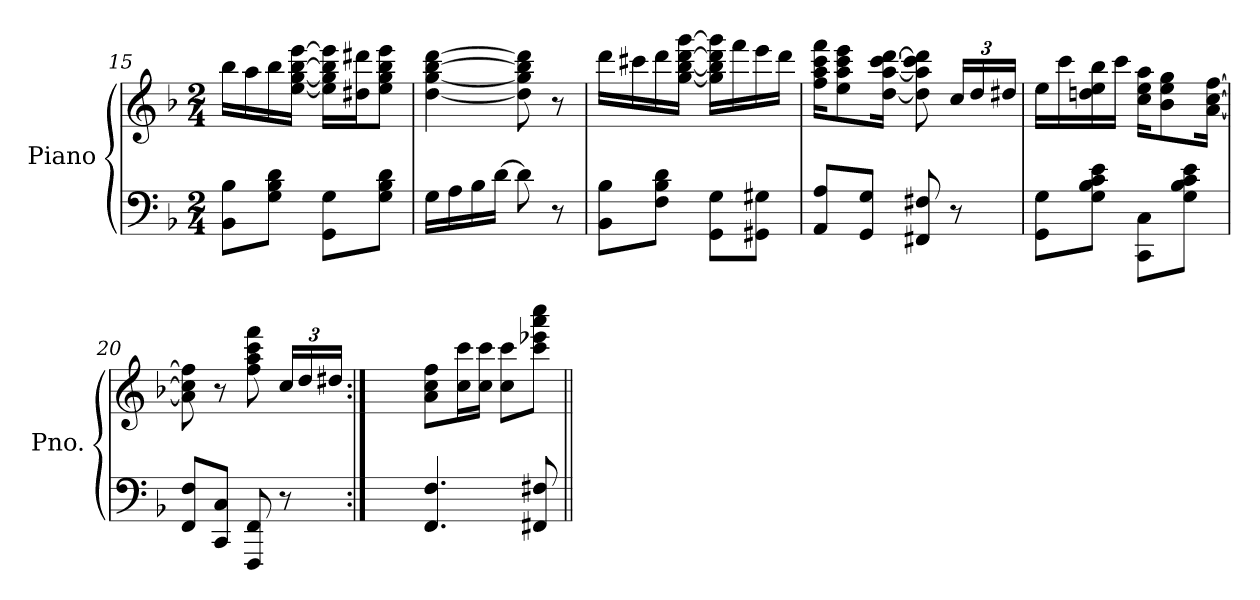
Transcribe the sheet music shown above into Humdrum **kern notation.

**kern	**kern
*part1	*part1
*staff2	*staff1
*I"Piano	*
*I'Pno.	*
*clefF4	*clefG2
*k[b-]	*k[b-]
*M2/4	*M2/4
=15	=15
8BB-\ 8B-\L	16bb-\LL
.	16aa\
8G\ 8B-\ 8d\J	16bb-\
.	[16ee\ [16gg\ [16bb-\ [16eee\JJ
8GG\ 8G\L	16ee\] 16gg\] 16bb-\] 16eee\]LL
.	16dd#X\ 16ddd#X\J
8G\ 8B-\ 8d\J	8ee\ 8gg\ 8bb-\ 8eee\J
=16	=16
16G\LL	[4dd\ [4gg\ [4bb-\ [4ddd\
16A\	.
16B-\	.
[16d\JJ	.
8d\]	8dd\] 8gg\] 8bb-\] 8ddd\]
8r	8r
!!LO:PB:g=z
=17	=17
8BB-\ 8B-\L	16ddd\LL
.	16ccc#X\
8F\ 8B-\ 8d\J	16ddd\
.	[16gg\ [16bb-\ [16ddd\ [16ggg\JJ
8GG\ 8G\L	16gg\] 16bb-\] 16ddd\] 16ggg\]LL
.	16fff\
8GG#X\ 8G#X\J	16eee\
.	16ddd\JJ
=18	=18
8AA/ 8A/L	16ff\ 16aa\ 16ccc\ 16fff\KL
.	8ee\ 8aa\ 8ccc\ 8eee\
8GG/ 8G/J	.
.	[16dd\ [16aa\ [16ccc\ [16ddd\Jk
8FF#X/ 8F#X/	8dd\] 8aa\] 8ccc\] 8ddd\]
*	*Xbrackettup
8r	24cc!/LL
.	24dd!/
.	24dd#X!/JJ
=19	=19
8GG\ 8G\L	16ee\LL
.	16ccc\
8G\ 8B-\ 8c\ 8e\J	16ddn\ 16ee\ 16bb-\
.	16ccc\JJ
8CC\ 8C\L	16cc\ 16ee\ 16aa\KL
.	8b-\ 8ee\ 8gg\
8G\ 8B-\ 8c\ 8e\J	.
.	[16a\ [16cc\ [16ff\Jk
=20	=20
8FF/ 8F/L	8a\] 8cc\] 8ff\]
8CC/ 8C/J	8r
8FFF/ 8FF/	8ff\ 8aa\ 8ccc\ 8fff\
8r	24cc!/LL
.	24dd!/
.	24dd#X!/JJ
=21:|!	=21:|!
.	[8qa/yy [8qcc/yy [8qff/yy
4.FF/ 4.F/	8a\] 8cc\] 8ff\]L
.	16cc\ 16ccc\L
.	16cc\ 16ccc\JJ
.	8cc\ 8ccc\L
8FF#X/ 8F#X/	8ccc\ 8eee-X\ 8aaa\ 8cccc\J
=||	=||
*-	*-
